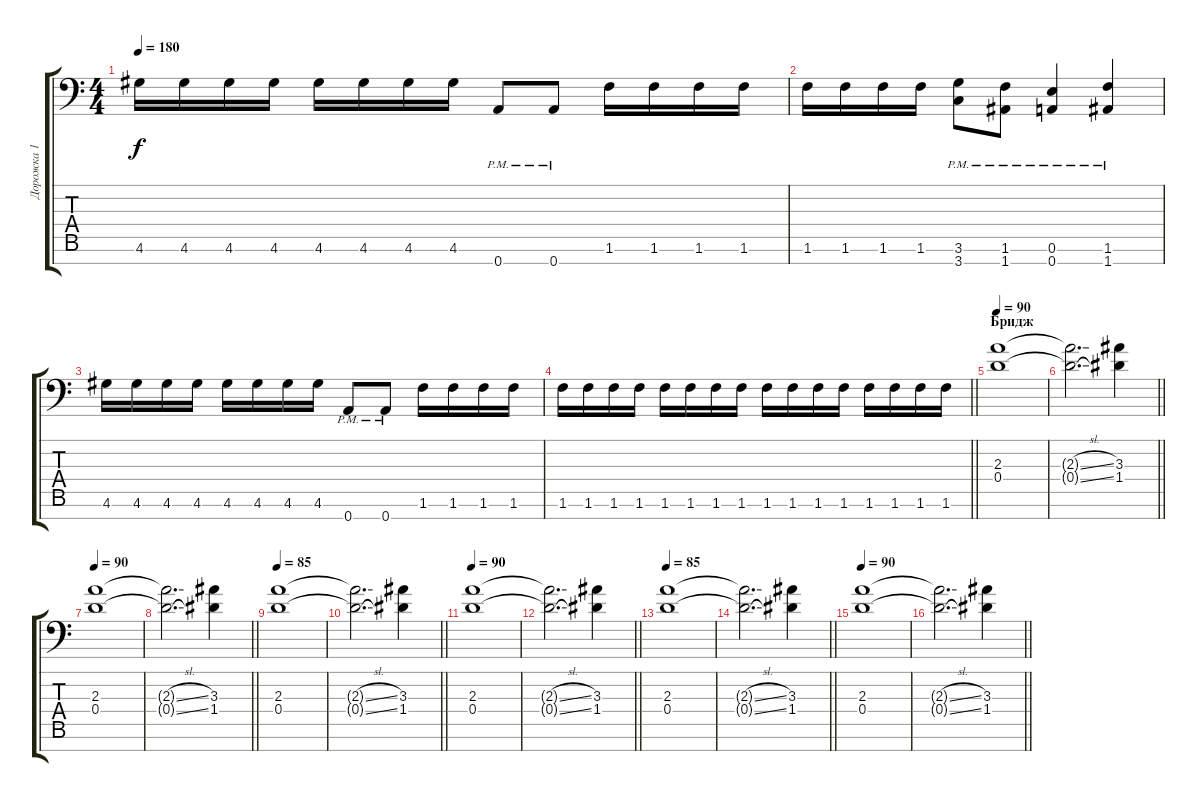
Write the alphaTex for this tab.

\track ("Дорожка 1" "Дорожка 1") {instrument distortionguitar}
\staff {score tabs}
\tuning (E4 B3 G3 D3 A2 E2 A1) {hide}
\ts (4 4)
\tempo 180
\clef f4
\ks c
4.6.16{dy f} 4.6.16 4.6.16 4.6.16 4.6.16 4.6.16 4.6.16 4.6.16 0.7{pm}.8 0.7{pm}.8 1.6.16 1.6.16 1.6.16 1.6.16 |
1.6.16 1.6.16 1.6.16 1.6.16 (3.6{pm} 3.7{pm}).8 (1.6{pm} 1.7{pm}).8 (0.6{pm} 0.7{pm}).4 (1.6{pm} 1.7{pm}).4 |
4.6.16 4.6.16 4.6.16 4.6.16 4.6.16 4.6.16 4.6.16 4.6.16 0.7{pm}.8 0.7{pm}.8 1.6.16 1.6.16 1.6.16 1.6.16 |
\barLineRight lightlight
1.6.16 1.6.16 1.6.16 1.6.16 1.6.16 1.6.16 1.6.16 1.6.16 1.6.16 1.6.16 1.6.16 1.6.16 1.6.16 1.6.16 1.6.16 1.6.16 |
\section ("" "Бридж")
\tempo 90
(2.3 0.4).1 |
\barLineRight lightlight
(2.3{sl t} 0.4{sl t}).2{d} (3.3 1.4).4 |
\section ("" "")
\tempo 90
(2.3 0.4).1 |
\barLineRight lightlight
(2.3{sl t} 0.4{sl t}).2{d} (3.3 1.4).4 |
\tempo 90
\tempo 85
(2.3 0.4).1 |
\barLineRight lightlight
(2.3{sl t} 0.4{sl t}).2{d} (3.3 1.4).4 |
\tempo 90
(2.3 0.4).1 |
\barLineRight lightlight
(2.3{sl t} 0.4{sl t}).2{d} (3.3 1.4).4 |
\tempo 90
\tempo 85
(2.3 0.4).1 |
\barLineRight lightlight
(2.3{sl t} 0.4{sl t}).2{d} (3.3 1.4).4 |
\tempo 90
(2.3 0.4).1 |
\barLineRight lightlight
(2.3{sl t} 0.4{sl t}).2{d} (3.3 1.4).4
